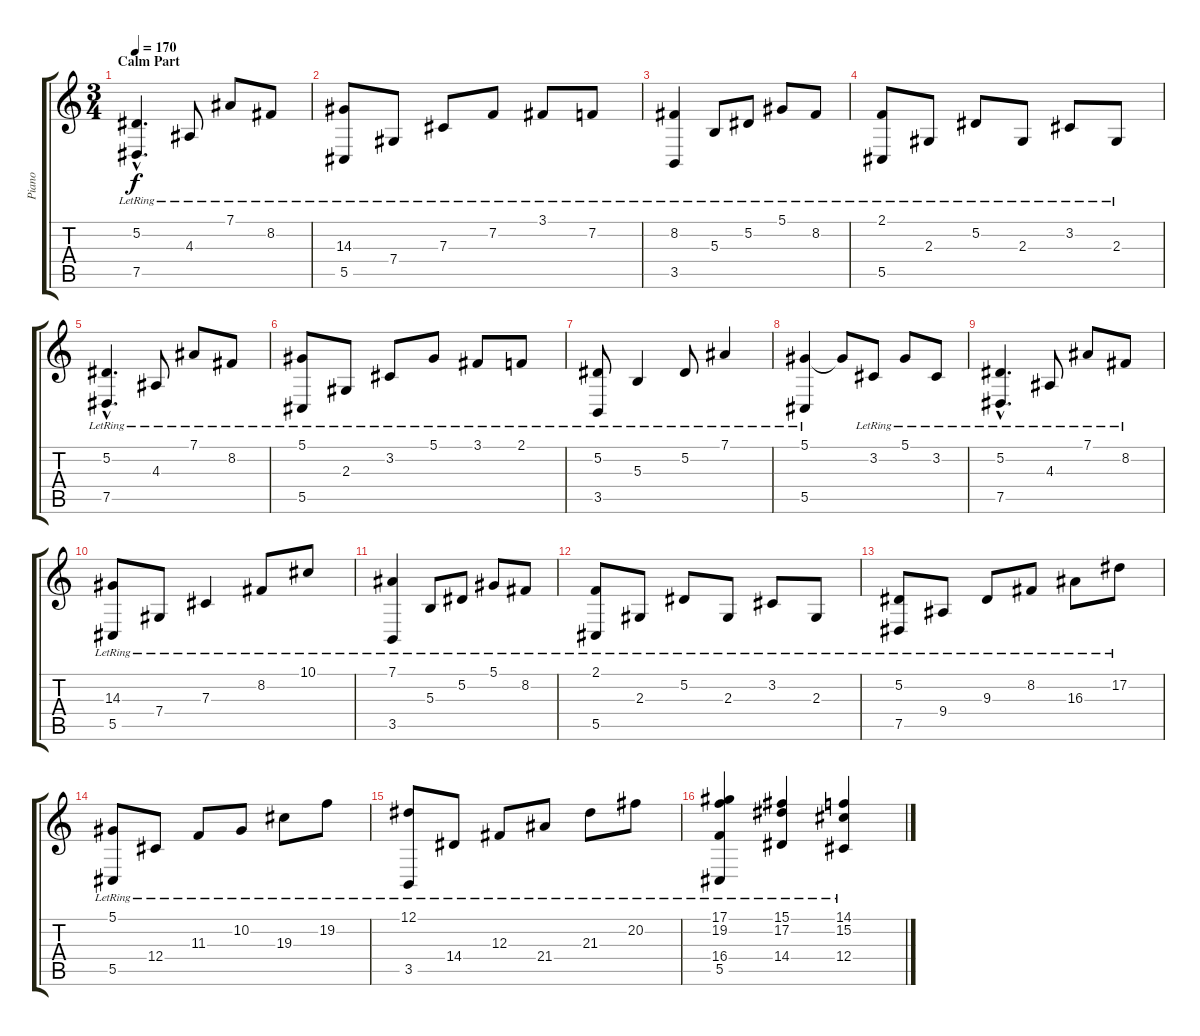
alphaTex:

\track ("Piano" "Piano") {instrument brightacousticpiano}
\staff {score tabs}
\tuning (Eb4 Bb3 Gb3 Db3 Ab2 Eb2) {hide}
\ts (3 4)
\section ("" "Calm Part")
\tempo 170
\clef g2
\ks c
(5.2{hac lr} 7.5{hac lr}).4{d dy f volume 16} 4.3{lr}.8 7.1{lr}.8 8.2{lr}.8 |
(14.3{lr} 5.5{lr}).8 7.4{lr}.8 7.3{lr}.8 7.2{lr}.8 3.1{lr}.8 7.2{lr}.8 |
(8.2{lr} 3.5{lr}).4 5.3{lr}.8 5.2{lr}.8 5.1{lr}.8 8.2{lr}.8 |
(2.1{lr} 5.5{lr}).8 2.3{lr}.8 5.2{lr}.8 2.3{lr}.8 3.2{lr}.8 2.3{lr}.8 |
(5.2{hac lr} 7.5{hac lr}).4{d} 4.3{lr}.8 7.1{lr}.8 8.2{lr}.8 |
(5.1{lr} 5.5{lr}).8 2.3{lr}.8 3.2{lr}.8 5.1{lr}.8 3.1{lr}.8 2.1{lr}.8 |
(5.2{lr} 3.5{lr}).8 5.3{lr}.4 5.2{lr}.8 7.1{lr}.4 |
(5.1{lr} 5.5{lr}).4 5.1{t}.8 3.2{lr}.8 5.1{lr}.8 3.2{lr}.8 |
(5.2{hac lr} 7.5{hac lr}).4{d} 4.3{lr}.8 7.1{lr}.8 8.2{lr}.8 |
(14.3{lr} 5.5{lr}).8 7.4{lr}.8 7.3{lr}.4 8.2{lr}.8 10.1{lr}.8 |
(7.1{lr} 3.5{lr}).4 5.3{lr}.8 5.2{lr}.8 5.1{lr}.8 8.2{lr}.8 |
(2.1{lr} 5.5{lr}).8 2.3{lr}.8 5.2{lr}.8 2.3{lr}.8 3.2{lr}.8 2.3{lr}.8 |
(5.2{lr} 7.5{lr}).8 9.4{lr}.8 9.3{lr}.8 8.2{lr}.8 16.3{lr}.8 17.2{lr}.8 |
(5.1{lr} 5.5{lr}).8 12.4{lr}.8 11.3{lr}.8 10.2{lr}.8 19.3{lr}.8 19.2{lr}.8 |
(12.1{lr} 3.5{lr}).8 14.4{lr}.8 12.3{lr}.8 21.4{lr}.8 21.3{lr}.8 20.2{lr}.8 |
(17.1{lr} 19.2{lr} 16.4{lr} 5.5{lr}).4 (15.1{lr} 17.2{lr} 14.4{lr}).4 (14.1{lr} 15.2{lr} 12.4{lr}).4
